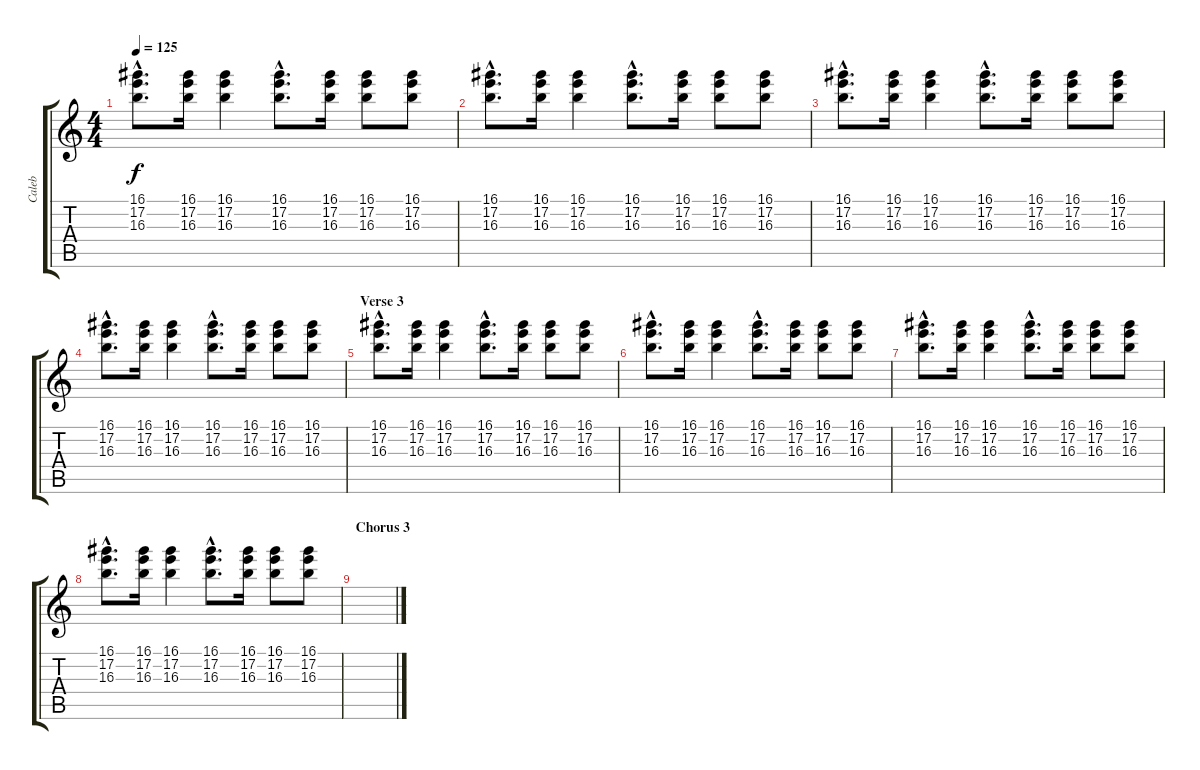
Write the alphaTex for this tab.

\track ("Caleb" "Caleb") {instrument electricguitarclean}
\staff {score tabs}
\tuning (E4 B3 G3 D3 A2 E2) {hide}
\ts (4 4)
\section ("" "")
\tempo 125
\clef g2
\ks c
(16.1{hac} 17.2{hac} 16.3{hac}).8{d dy f} (16.1 17.2 16.3).16 (16.1 17.2 16.3).4 (16.1{hac} 17.2{hac} 16.3{hac}).8{d} (16.1 17.2 16.3).16 (16.1 17.2 16.3).8 (16.1 17.2 16.3).8 |
(16.1{hac} 17.2{hac} 16.3{hac}).8{d} (16.1 17.2 16.3).16 (16.1 17.2 16.3).4 (16.1{hac} 17.2{hac} 16.3{hac}).8{d} (16.1 17.2 16.3).16 (16.1 17.2 16.3).8 (16.1 17.2 16.3).8 |
(16.1{hac} 17.2{hac} 16.3{hac}).8{d} (16.1 17.2 16.3).16 (16.1 17.2 16.3).4 (16.1{hac} 17.2{hac} 16.3{hac}).8{d} (16.1 17.2 16.3).16 (16.1 17.2 16.3).8 (16.1 17.2 16.3).8 |
(16.1{hac} 17.2{hac} 16.3{hac}).8{d} (16.1 17.2 16.3).16 (16.1 17.2 16.3).4 (16.1{hac} 17.2{hac} 16.3{hac}).8{d} (16.1 17.2 16.3).16 (16.1 17.2 16.3).8 (16.1 17.2 16.3).8 |
\section ("" "Verse 3")
(16.1{hac} 17.2{hac} 16.3{hac}).8{d} (16.1 17.2 16.3).16 (16.1 17.2 16.3).4 (16.1{hac} 17.2{hac} 16.3{hac}).8{d} (16.1 17.2 16.3).16 (16.1 17.2 16.3).8 (16.1 17.2 16.3).8 |
(16.1{hac} 17.2{hac} 16.3{hac}).8{d} (16.1 17.2 16.3).16 (16.1 17.2 16.3).4 (16.1{hac} 17.2{hac} 16.3{hac}).8{d} (16.1 17.2 16.3).16 (16.1 17.2 16.3).8 (16.1 17.2 16.3).8 |
(16.1{hac} 17.2{hac} 16.3{hac}).8{d} (16.1 17.2 16.3).16 (16.1 17.2 16.3).4 (16.1{hac} 17.2{hac} 16.3{hac}).8{d} (16.1 17.2 16.3).16 (16.1 17.2 16.3).8 (16.1 17.2 16.3).8 |
(16.1{hac} 17.2{hac} 16.3{hac}).8{d} (16.1 17.2 16.3).16 (16.1 17.2 16.3).4 (16.1{hac} 17.2{hac} 16.3{hac}).8{d} (16.1 17.2 16.3).16 (16.1 17.2 16.3).8 (16.1 17.2 16.3).8 |
\section ("" "Chorus 3")
